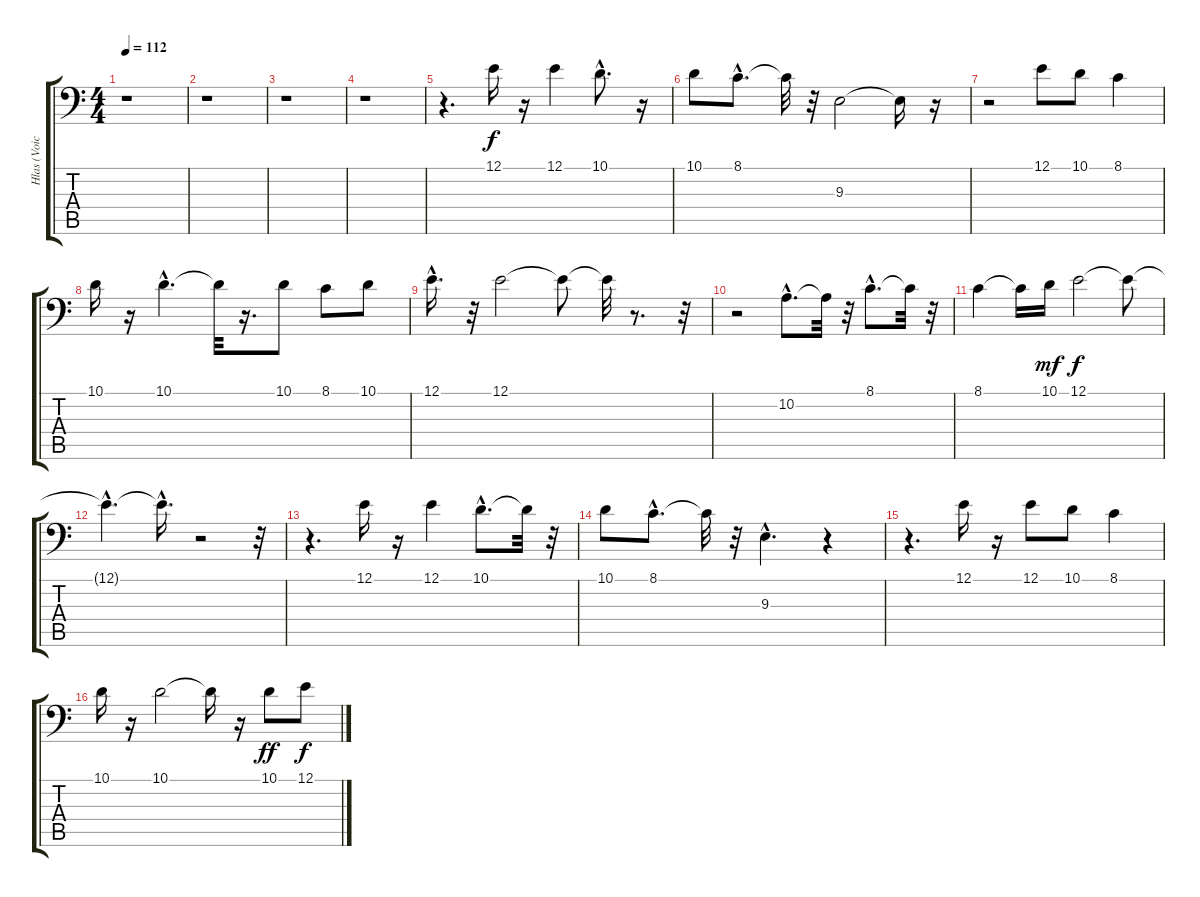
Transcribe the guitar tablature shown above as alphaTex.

\track ("Hlas (Voice)" "Hlas (Voic") {instrument lead6voice}
\staff {score tabs}
\tuning (E3 B2 G2 D2 A1 E1) {hide}
\ts (4 4)
\tempo 112
\clef f4
\ks c
r.1{dy f instrument lead6voice} |
r.1 |
r.1 |
r.1 |
r.4{d} 12.1.16 r.16 12.1.4 10.1{hac}.8{d} r.16 |
10.1.8 8.1{hac}.8{d} 8.1{t}.32 r.32 9.3.2 9.3{t}.16 r.16 |
r.2 12.1.8 10.1.8 8.1.4 |
10.1.16 r.16 10.1{hac}.4{d} 10.1{t}.32 r.16{d} 10.1.8 8.1.8 10.1.8 |
12.1{hac}.16{d} r.32 12.1.2 12.1{t}.8 12.1{t}.32 r.8{d} r.32 |
r.2 10.2{hac}.8{d} 10.2{t}.32 r.32 8.1{hac}.8{d} 8.1{t}.32 r.32 |
8.1.4 8.1{t}.16 10.1.16{dy mf} 12.1.2{dy f} 12.1{t}.8 |
12.1{hac t}.4{d} 12.1{hac t}.16{d} r.2 r.32 |
r.4{d} 12.1.16 r.16 12.1.4 10.1{hac}.8{d} 10.1{t}.32 r.32 |
10.1.8 8.1{hac}.8{d} 8.1{t}.32 r.32 9.3{hac}.4{d} r.4 |
r.4{d} 12.1.16 r.16 12.1.8 10.1.8 8.1.4 |
10.1.16 r.16 10.1.2 10.1{t}.16 r.16 10.1.8{dy ff} 12.1.8{dy f}
